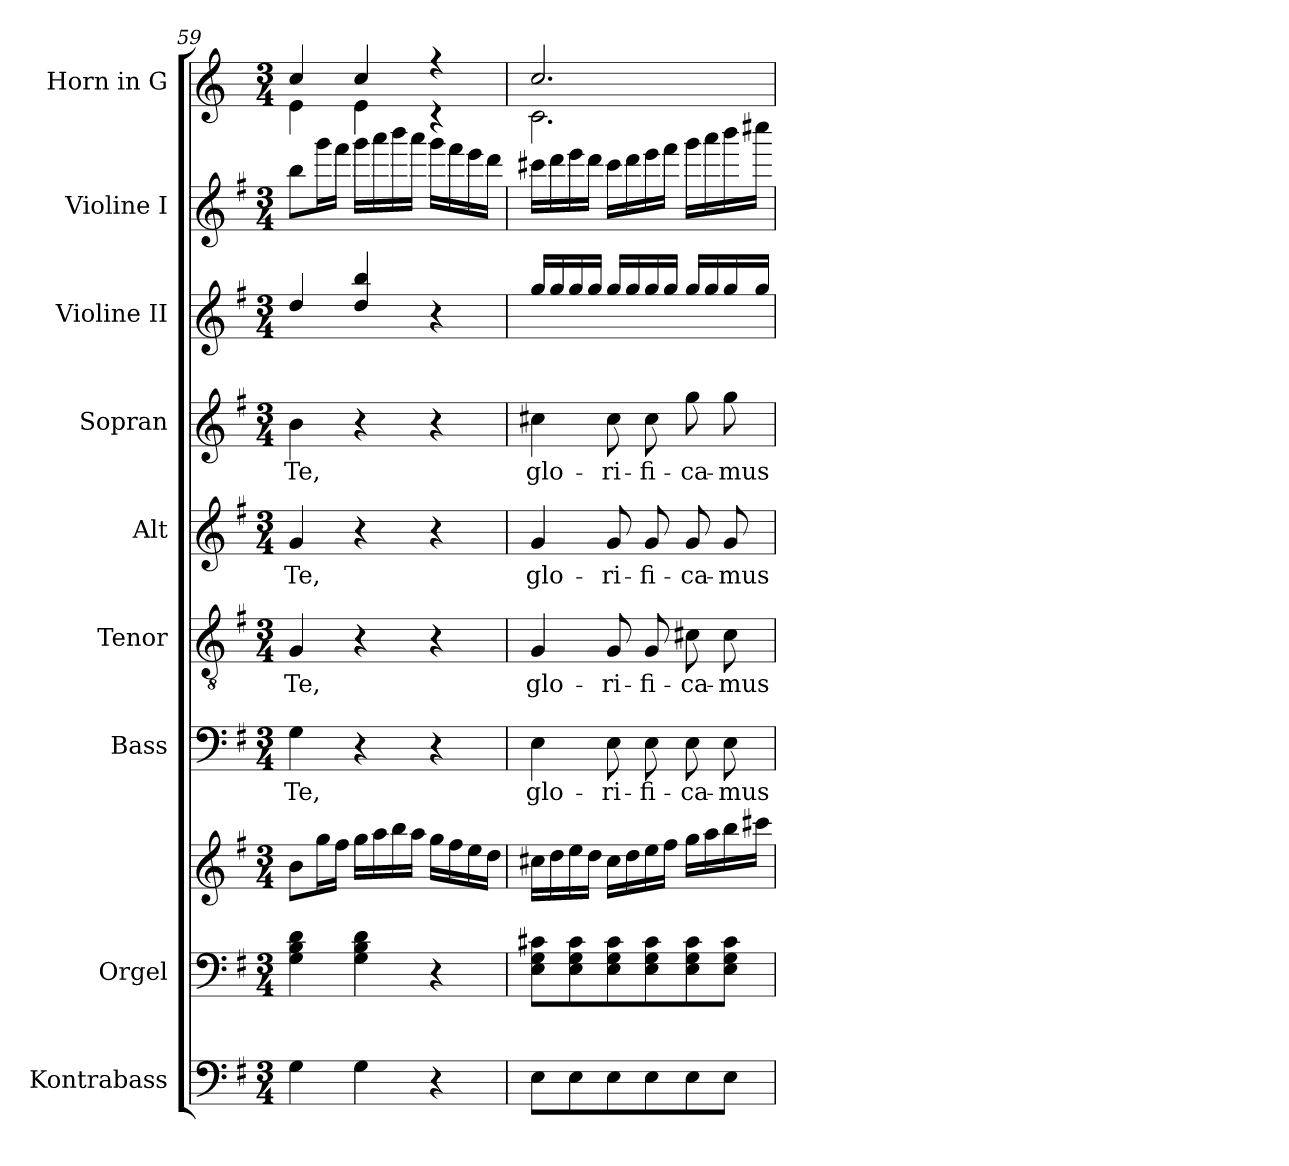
**kern	**kern	**kern	**kern	**text	**kern	**text	**kern	**text	**kern	**text	**kern	**kern	**kern
*part9	*part8	*part8	*part7	*part7	*part6	*part6	*part5	*part5	*part4	*part4	*part3	*part2	*part1
*staff10	*staff9	*staff8	*staff7	*staff7	*staff6	*staff6	*staff5	*staff5	*staff4	*staff4	*staff3	*staff2	*staff1
*I"Kontrabass	*I"Orgel	*	*I"Bass	*	*I"Tenor	*	*I"Alt	*	*I"Sopran	*	*I"Violine II	*I"Violine I	*I"Horn in G
*I'Kb.	*I'Org.	*	*I'B	*	*I'T	*	*I'A	*	*I'S	*	*I'Vl. II	*I'Vl. I	*I'Hrn.
*clefF4	*clefF4	*clefG2	*clefF4	*	*clefGv2	*	*clefG2	*	*clefG2	*	*clefG2	*clefG2	*clefG2
*ITrd7c12	*	*	*	*	*	*	*	*	*	*	*ITrd7c12	*ITrd7c12	*ITrd3c5
*k[f#]	*k[f#]	*k[f#]	*k[f#]	*	*k[f#]	*	*k[f#]	*	*k[f#]	*	*k[f#]	*k[f#]	*k[f#]
*G:	*G:	*G:	*G:	*	*G:	*	*G:	*	*G:	*	*G:	*G:	*G:
*M3/4	*M3/4	*M3/4	*M3/4	*	*M3/4	*	*M3/4	*	*M3/4	*	*M3/4	*M3/4	*M3/4
=59	=59	=59	=59	=59	=59	=59	=59	=59	=59	=59	=59	=59	=59
!	!	!	!	!LO:LY:b	!	!LO:LY:b	!	!LO:LY:b	!	!LO:LY:b	!	!	!
*	*	*	*	*	*	*	*	*	*	*	*	*	*^
4GG\	4G\ 4B\ 4d\	8b\L	4G\	Te,	4G/	Te,	4g/	Te,	4b\	Te,	4d/	8b\L	4g/	4B\
.	.	16gg\L	.	.	.	.	.	.	.	.	.	16gg\L	.	.
.	.	16ff#\JJ	.	.	.	.	.	.	.	.	.	16ff#\JJ	.	.
4GG\	4G\ 4B\ 4d\	16gg\LL	4r	.	4r	.	4r	.	4r	.	4d/ 4b/	16gg\LL	4g/	4B\
.	.	16aa\	.	.	.	.	.	.	.	.	.	16aa\	.	.
.	.	16bb\	.	.	.	.	.	.	.	.	.	16bb\	.	.
.	.	16aa\JJ	.	.	.	.	.	.	.	.	.	16aa\JJ	.	.
4r	4r	16gg\LL	4r	.	4r	.	4r	.	4r	.	4r	16gg\LL	4r	4r
.	.	16ff#\	.	.	.	.	.	.	.	.	.	16ff#\	.	.
.	.	16ee\	.	.	.	.	.	.	.	.	.	16ee\	.	.
.	.	16dd\JJ	.	.	.	.	.	.	.	.	.	16dd\JJ	.	.
=60	=60	=60	=60	=60	=60	=60	=60	=60	=60	=60	=60	=60	=60	=60
!	!	!	!	!LO:LY:b	!	!LO:LY:b	!	!LO:LY:b	!	!LO:LY:b	!	!	!	!
8EE\L	8E\ 8G\ 8c#X\L	16cc#X\LL	4E\	glo-	4G/	glo-	4g/	glo-	4cc#X\	glo-	16g/LL	16cc#X\LL	2.g/	2.G\
.	.	16dd\	.	.	.	.	.	.	.	.	16g/	16dd\	.	.
8EE\	8E\ 8G\ 8c#\	16ee\	.	.	.	.	.	.	.	.	16g/	16ee\	.	.
.	.	16dd\JJ	.	.	.	.	.	.	.	.	16g/JJ	16dd\JJ	.	.
!	!	!	!	!LO:LY:b	!	!LO:LY:b	!	!LO:LY:b	!	!LO:LY:b	!	!	!	!
8EE\	8E\ 8G\ 8c#\	16cc#\LL	8E\	-ri-	8G/	-ri-	8g/	-ri-	8cc#\	-ri-	16g/LL	16cc#\LL	.	.
.	.	16dd\	.	.	.	.	.	.	.	.	16g/	16dd\	.	.
!	!	!	!	!LO:LY:b	!	!LO:LY:b	!	!LO:LY:b	!	!LO:LY:b	!	!	!	!
8EE\	8E\ 8G\ 8c#\	16ee\	8E\	-fi-	8G/	-fi-	8g/	-fi-	8cc#\	-fi-	16g/	16ee\	.	.
.	.	16ff#\JJ	.	.	.	.	.	.	.	.	16g/JJ	16ff#\JJ	.	.
!	!	!	!	!LO:LY:b	!	!LO:LY:b	!	!LO:LY:b	!	!LO:LY:b	!	!	!	!
8EE\	8E\ 8G\ 8c#\	16gg\LL	8E\	-ca-	8c#X\	-ca-	8g/	-ca-	8gg\	-ca-	16g/LL	16gg\LL	.	.
.	.	16aa\	.	.	.	.	.	.	.	.	16g/	16aa\	.	.
!	!	!	!	!LO:LY:b	!	!LO:LY:b	!	!LO:LY:b	!	!LO:LY:b	!	!	!	!
8EE\J	8E\ 8G\ 8c#\J	16bb\	8E\	-mus	8c#\	-mus	8g/	-mus	8gg\	-mus	16g/	16bb\	.	.
.	.	16ccc#X\JJ	.	.	.	.	.	.	.	.	16g/JJ	16ccc#X\JJ	.	.
*	*	*	*	*	*	*	*	*	*	*	*	*	*v	*v
=	=	=	=	=	=	=	=	=	=	=	=	=	=
*-	*-	*-	*-	*-	*-	*-	*-	*-	*-	*-	*-	*-	*-
